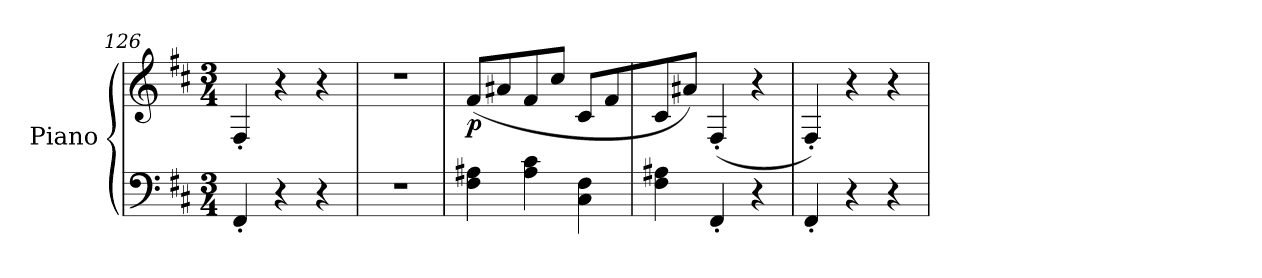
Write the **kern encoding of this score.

**kern	**kern	**dynam
*part1	*part1	*part1
*staff2	*staff1	*staff1/2
*I"Piano	*	*
*I'Pno	*	*
*clefF4	*clefG2	*
*k[f#c#]	*k[f#c#]	*
*D:	*D:	*
*M3/4	*M3/4	*
=126	=126	=126
4FF#'/	4F#'/	.
4r	4r	.
4r	4r	.
!!LO:PB:g=z
=127	=127	=127
2.r	2.r	.
=128	=128	=128
!	!	!LO:DY:b
4F#\ 4A#X\	(8f#/L	p
.	8a#X/	.
4A#\ 4c#\	8f#/	.
.	8cc#/J	.
4C#\ 4F#\	8c#/L	.
.	8f#/	.
=129	=129	=129
4F#\ 4A#X\	8c#/	.
.	8a#X/J)	.
4FF#'/	(4F#'/	.
4r	4r	.
=130	=130	=130
4FF#'/	4F#'/)	.
4r	4r	.
4r	4r	.
=	=	=
*-	*-	*-
